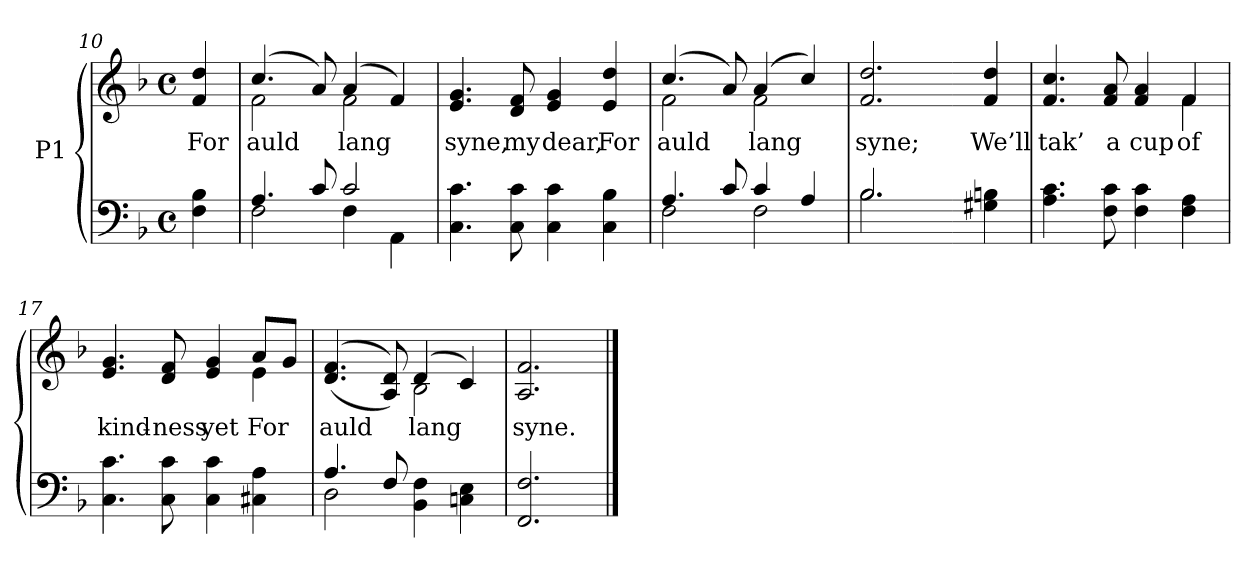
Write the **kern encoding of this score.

**kern	**kern	**text
*part1	*part1	*part1
*staff2	*staff1	*staff1
*I"P1	*	*
!!LO:LB:g=z
*clefF4	*clefG2	*
*k[b-]	*k[b-]	*
*F:	*F:	*
*M4/4	*M4/4	*
*met(c)	*met(c)	*
=10	=10	=10
*^	*	*
!	!	!	!LO:LY:b:color=#000000
4Fi\ 4B-i	4ryy	4fi/ 4ddi	For
=11	=11	=11	=11
!	!	!	!LO:LY:b:color=#000000
*	*	*^	*
4.Ai/	2Fi\	(4.cci/	2fi\	auld
8ci/	.	8ai/)	.	.
!	!	!	!	!LO:LY:b:color=#000000
2ci/	4Fi\	(4ai/	2fi\	lang
.	4AAi\	4fi/)	.	.
*v	*v	*	*	*
*	*v	*v	*
=12	=12	=12
*^	*	*
!	!	!	!LO:LY:b:color=#000000
*v	*v	*	*
4.Ci\ 4.ci	4.ei/ 4.gi	syne,
!	!	!LO:LY:b:color=#000000
8Ci\ 8ci	8di/ 8fi	my
!	!	!LO:LY:b:color=#000000
4Ci\ 4ci	4ei/ 4gi	dear,
!	!	!LO:LY:b:color=#000000
4Ci\ 4B-i	4ei/ 4ddi	For
=13	=13	=13
*^	*	*
!	!	!	!LO:LY:b:color=#000000
*	*	*^	*
4.Ai/	2Fi\	(4.cci/	2fi\	auld
8ci/	.	8ai/)	.	.
!	!	!	!	!LO:LY:b:color=#000000
4ci/	2Fi\	(4ai/	2fi\	lang
4Ai/	.	4cci/)	.	.
*	*	*v	*v	*
=14	=14	=14	=14
!	!	!	!LO:LY:b:color=#000000
2.B-i/	2.B-i\	2.fi/ 2.ddi	syne;
!!LO:LB:g=z
=15-	=15-	=15-	=15-
!	!	!	!LO:LY:b:color=#000000
4G#Xi\ 4Bni	4ryy	4fi/ 4ddi	We’ll
*v	*v	*	*
=16	=16	=16
*^	*	*
!	!	!LO:TX:b:t=2.	!
!	!	!LO:TX:t=And here’s a hand, my trusty frien’	!
!	!	!LO:TX:t=And gie’s a hand o’ thine;	!
!	!	!LO:TX:t=We’ll tak’ a cup of kindness yet,	!
!	!	!LO:TX:t=For auld lang syne.	!
!	!	!	!LO:LY:b:color=#000000
*v	*v	*^	*
4.Ai\ 4.ci	4.fi/ 4.cci	2ryy	tak’
!	!	!	!LO:LY:b:color=#000000
8Fi\ 8ci	8fi/ 8ai	.	a
!	!	!	!LO:LY:b:color=#000000
4Fi\ 4ci	4fi/ 4ai	4ryy	cup
!	!	!	!LO:LY:b:color=#000000
4Fi\ 4Ai	4fi/	4fi\	of
=17	=17	=17	=17
!	!	!	!LO:LY:b:color=#000000
4.Ci\ 4.ci	4.ei/ 4.gi	2ryy	kind-
!	!	!	!LO:LY:b:color=#000000
8Ci\ 8ci	8di/ 8fi	.	-ness
!	!	!	!LO:LY:b:color=#000000
4Ci\ 4ci	4ei/ 4gi	4ryy	yet
!	!	!	!LO:LY:b:color=#000000
4C#Xi\ 4Ai	8ai/L	4ei\	For
.	8gi/J	.	.
=18	=18	=18	=18
*^	*	*	*
!	!	!	!	!LO:LY:b:color=#000000
4.Ai/	2Di\	((4.di/ 4.fi	2ryy	auld
8Fi/	.	8Ai/ 8di))	.	.
!	!	!	!	!LO:LY:b:color=#000000
4BB-i\ 4Fi	2ryy	(4di/	2B-i\	lang
4Cni\ 4Ei	.	4ci/)	.	.
*v	*v	*	*	*
*	*v	*v	*
=19	=19	=19
!	!	!LO:LY:b:color=#000000
2.FFi/ 2.Fi	2.Ai/ 2.fi	syne.
==	==	==
*-	*-	*-
